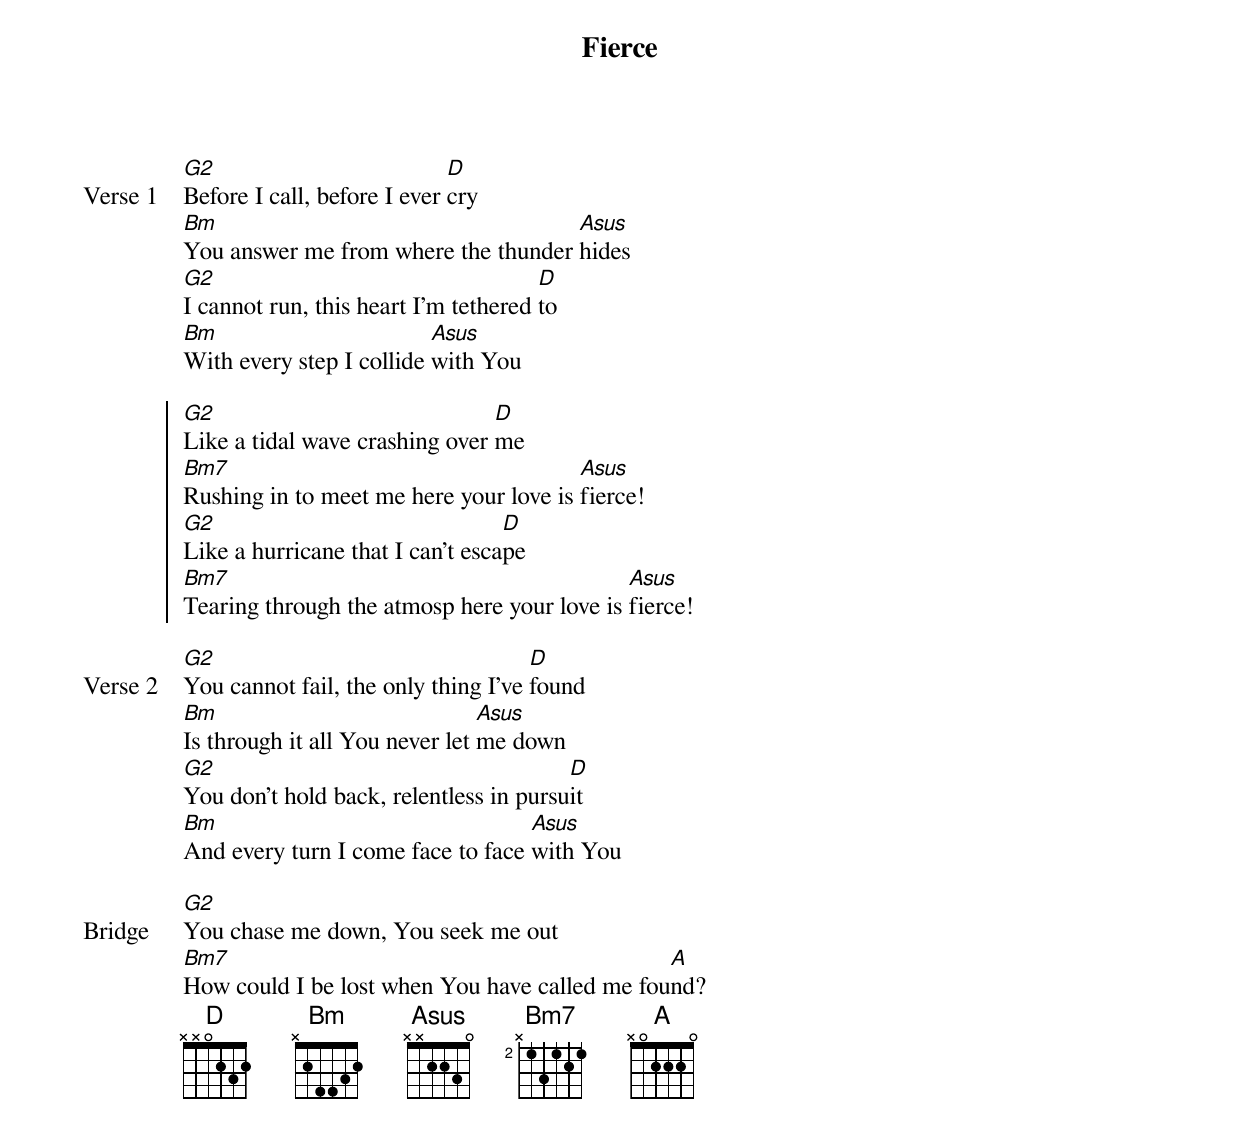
{title: Fierce}
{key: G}
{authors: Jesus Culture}
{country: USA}
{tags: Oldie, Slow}
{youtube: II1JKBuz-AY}

{sov Verse 1}
[G2]Before I call, before I ever [D]cry
[Bm]You answer me from where the thunder [Asus]hides
[G2]I cannot run, this heart I'm tethered [D]to
[Bm]With every step I collide [Asus]with You

{eov}
{soc}
[G2]Like a tidal wave crashing over [D]me
[Bm7]Rushing in to meet me here your love is [Asus]fierce!
[G2]Like a hurricane that I can't esca[D]pe
[Bm7]Tearing through the atmosp here your love is [Asus]fierce!

{eoc}
{sov Verse 2}
[G2]You cannot fail, the only thing I've [D]found
[Bm]Is through it all You never let [Asus]me down
[G2]You don't hold back, relentless in pursu[D]it
[Bm]And every turn I come face to face [Asus]with You

{eov}
{sob Bridge}
[G2]You chase me down, You seek me out
[Bm7]How could I be lost when You have called me fou[A]nd?
{eob}
